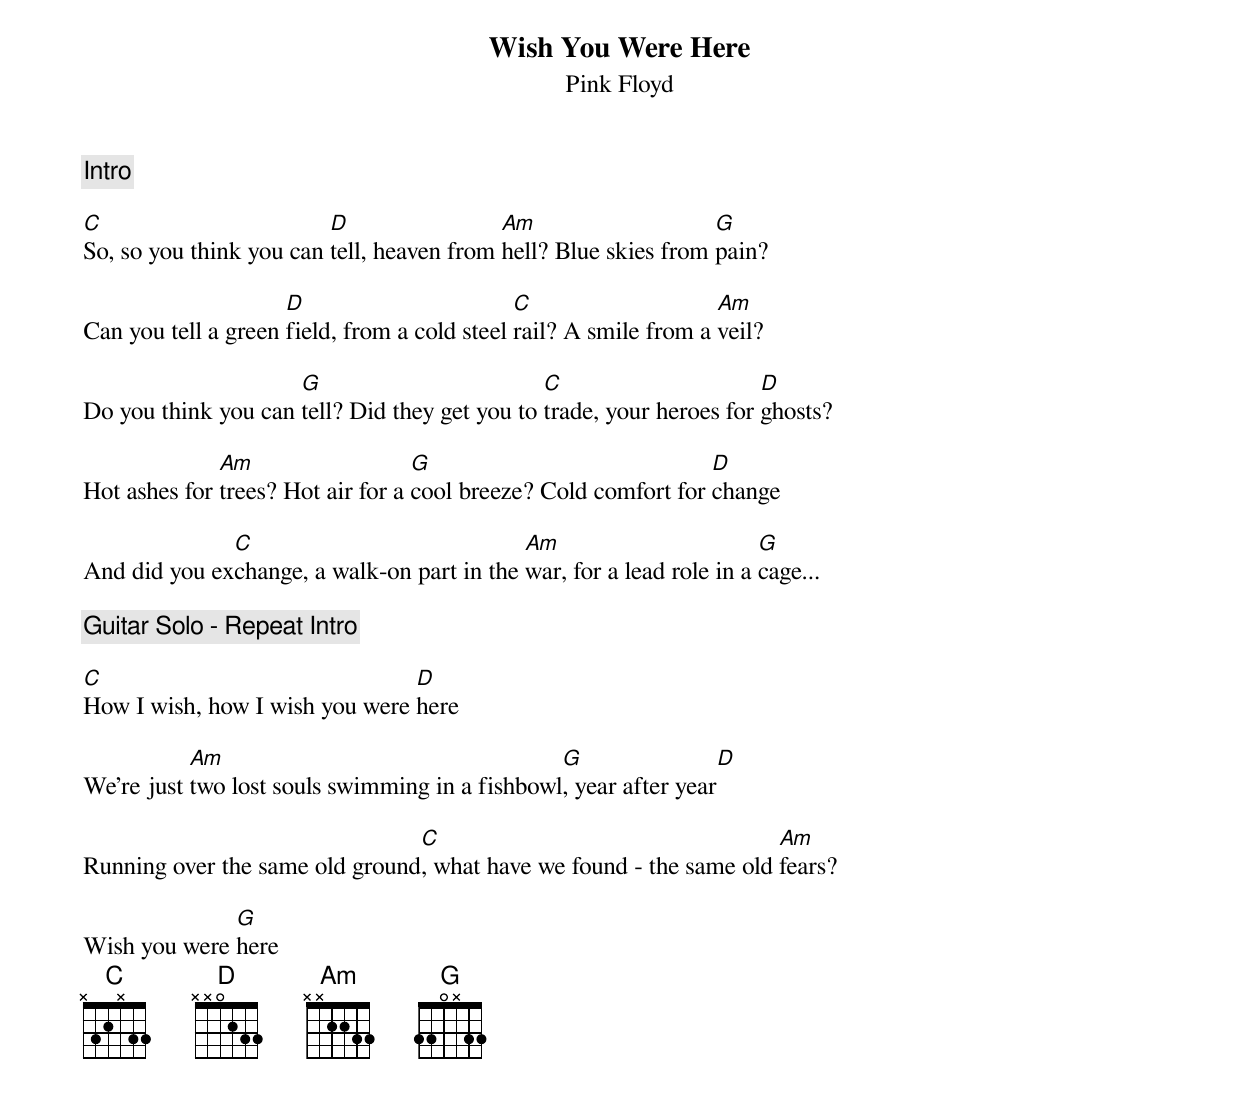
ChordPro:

{title:Wish You Were Here}
{subtitle:Pink Floyd}

{define: C base-fret 0 frets x 3 2 x 3 3}
{define: D base-fret 0 frets x x 0 2 3 3}
{define: Am base-fret 0 frets x x 2 2 3 3}
{define: G base-fret 0 frets 3 3 0 x 3 3}

{c: Intro}

[C]So, so you think you can [D]tell, heaven from [Am]hell? Blue skies from [G]pain?

Can you tell a green [D]field, from a cold steel [C]rail? A smile from a [Am]veil?

Do you think you can [G]tell? Did they get you to [C]trade, your heroes for [D]ghosts?

Hot ashes for [Am]trees? Hot air for a [G]cool breeze? Cold comfort for [D]change

And did you ex[C]change, a walk-on part in the [Am]war, for a lead role in a [G]cage...

{c: Guitar Solo - Repeat Intro}

[C]How I wish, how I wish you were [D]here

We're just [Am]two lost souls swimming in a fishbowl[G], year after year[D]

Running over the same old ground[C], what have we found - the same old [Am]fears?

Wish you were [G]here
